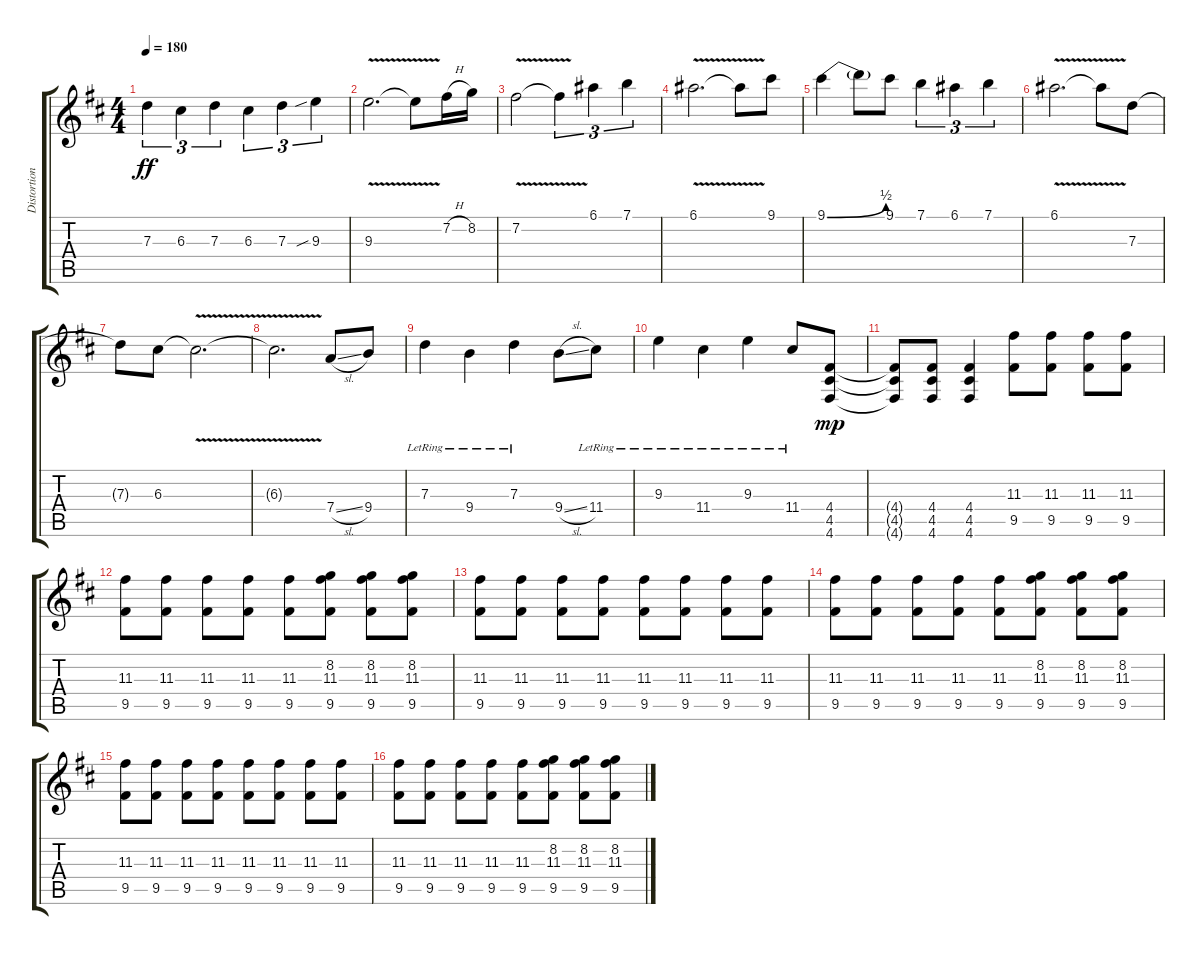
\track ("Distortion Guitar 2" "Distortion") {instrument distortionguitar}
\staff {score tabs}
\tuning (E4 B3 G3 D3 A2 D2) {hide}
\ts (4 4)
\tempo 180
\clef g2
\ks d
7.3.4{tu (3 2) dy ff} 6.3.4{tu (3 2)} 7.3.4{tu (3 2)} 6.3.4{tu (3 2)} 7.3.4{tu (3 2)} 9.3{sib}.4{tu (3 2)} |
9.3{v}.2{d} 9.3{t}.8 7.2{h}.16 8.2.16 |
7.2{v}.2 7.2{t}.4{tu (3 2)} 6.1.4{tu (3 2)} 7.1.4{tu (3 2)} |
6.1{v}.2{d} 6.1{t}.8 9.1.8 |
9.1{be (bend 0 0 60 2)}.4 9.1{t}.8 9.1.8 7.1.4{tu (3 2)} 6.1.4{tu (3 2)} 7.1.4{tu (3 2)} |
6.1{v}.2{d} 6.1{t}.8 7.3.8 |
7.3{t}.8 6.3.8 6.3{v t}.2{d} |
6.3{v t}.2{d} 7.4{sl}.8 9.4.8 |
7.3{lr}.4 9.4{lr}.4 7.3{lr}.4 9.4{sl}.8 11.4{lr}.8 |
9.3{lr}.4 11.4{lr}.4 9.3{lr}.4 11.4{lr}.8 (4.4 4.5 4.6).8{dy mp} |
(4.4{t} 4.5{t} 4.6{t}).8 (4.4 4.5 4.6).8 (4.4 4.5 4.6).4 (11.3 9.5).8 (11.3 9.5).8 (11.3 9.5).8 (11.3 9.5).8 |
(11.3 9.5).8 (11.3 9.5).8 (11.3 9.5).8 (11.3 9.5).8 (11.3 9.5).8 (8.2 11.3 9.5).8 (8.2 11.3 9.5).8 (8.2 11.3 9.5).8 |
(11.3 9.5).8 (11.3 9.5).8 (11.3 9.5).8 (11.3 9.5).8 (11.3 9.5).8 (11.3 9.5).8 (11.3 9.5).8 (11.3 9.5).8 |
(11.3 9.5).8 (11.3 9.5).8 (11.3 9.5).8 (11.3 9.5).8 (11.3 9.5).8 (8.2 11.3 9.5).8 (8.2 11.3 9.5).8 (8.2 11.3 9.5).8 |
(11.3 9.5).8 (11.3 9.5).8 (11.3 9.5).8 (11.3 9.5).8 (11.3 9.5).8 (11.3 9.5).8 (11.3 9.5).8 (11.3 9.5).8 |
(11.3 9.5).8 (11.3 9.5).8 (11.3 9.5).8 (11.3 9.5).8 (11.3 9.5).8 (8.2 11.3 9.5).8 (8.2 11.3 9.5).8 (8.2 11.3 9.5).8
